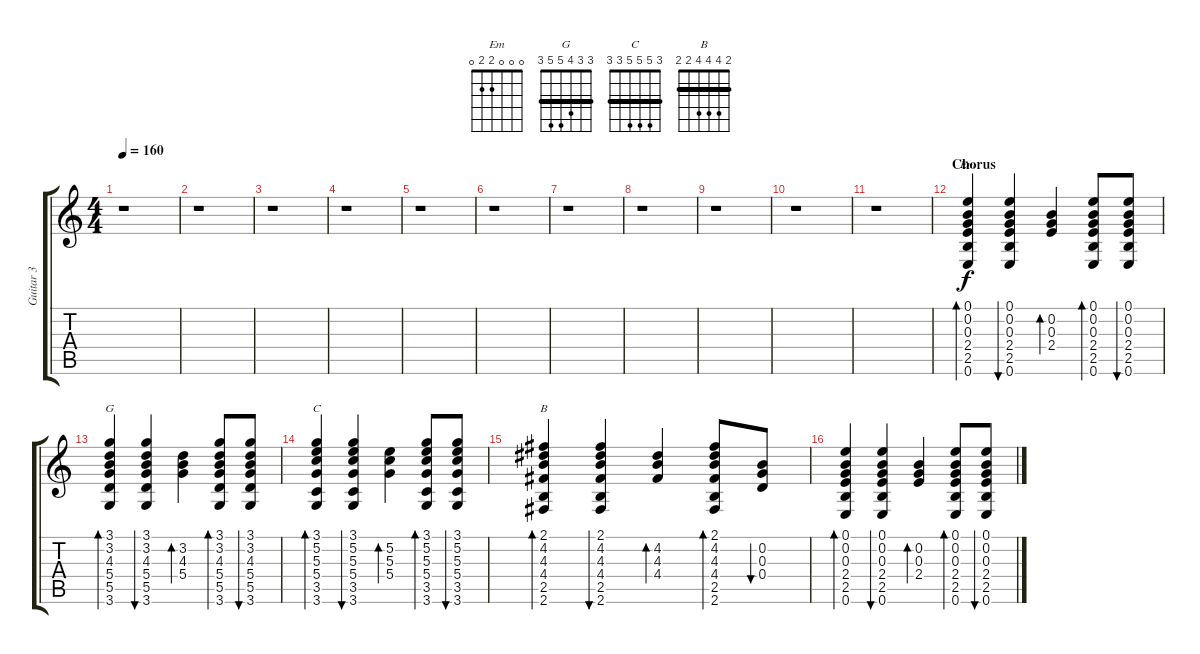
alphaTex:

\track ("Guitar 3" "Guitar 3") {instrument acousticguitarsteel}
\staff {score tabs}
\tuning (E4 B3 G3 D3 A2 E2) {hide}
\chord ("Em" 0 0 0 2 2 0)
\chord ("G" 3 3 4 5 5 3) {barre 3}
\chord ("C" 3 5 5 5 3 3) {barre 3}
\chord ("B" 2 4 4 4 2 2) {barre 2}
\ts (4 4)
\tempo 160
\clef g2
\ks c
r.1{dy f} |
r.1 |
r.1 |
r.1 |
r.1 |
r.1 |
r.1 |
r.1 |
r.1 |
r.1 |
r.1 |
\section ("" "Chorus")
(0.1 0.2 0.3 2.4 2.5 0.6).4{bd 30 ch "Em"} (0.1 0.2 0.3 2.4 2.5 0.6).4{bu 30} (0.2 0.3 2.4).4{bd 30} (0.1 0.2 0.3 2.4 2.5 0.6).8{bd 30} (0.1 0.2 0.3 2.4 2.5 0.6).8{bu 30} |
(3.1 3.2 4.3 5.4 5.5 3.6).4{bd 30 ch "G"} (3.1 3.2 4.3 5.4 5.5 3.6).4{bu 30} (3.2 4.3 5.4).4{bd 30} (3.1 3.2 4.3 5.4 5.5 3.6).8{bd 30} (3.1 3.2 4.3 5.4 5.5 3.6).8{bu 30} |
(3.1 5.2 5.3 5.4 3.5 3.6).4{bd 30 ch "C"} (3.1 5.2 5.3 5.4 3.5 3.6).4{bu 30} (5.2 5.3 5.4).4{bd 30} (3.1 5.2 5.3 5.4 3.5 3.6).8{bd 30} (3.1 5.2 5.3 5.4 3.5 3.6).8{bu 30} |
(2.1 4.2 4.3 4.4 2.5 2.6).4{bd 30 ch "B"} (2.1 4.2 4.3 4.4 2.5 2.6).4{bu 30} (4.2 4.3 4.4).4{bd 30} (2.1 4.2 4.3 4.4 2.5 2.6).8{bd 30} (0.2 0.3 0.4).8{bu 30} |
(0.1 0.2 0.3 2.4 2.5 0.6).4{bd 30} (0.1 0.2 0.3 2.4 2.5 0.6).4{bu 30} (0.2 0.3 2.4).4{bd 30} (0.1 0.2 0.3 2.4 2.5 0.6).8{bd 30} (0.1 0.2 0.3 2.4 2.5 0.6).8{bu 30}
